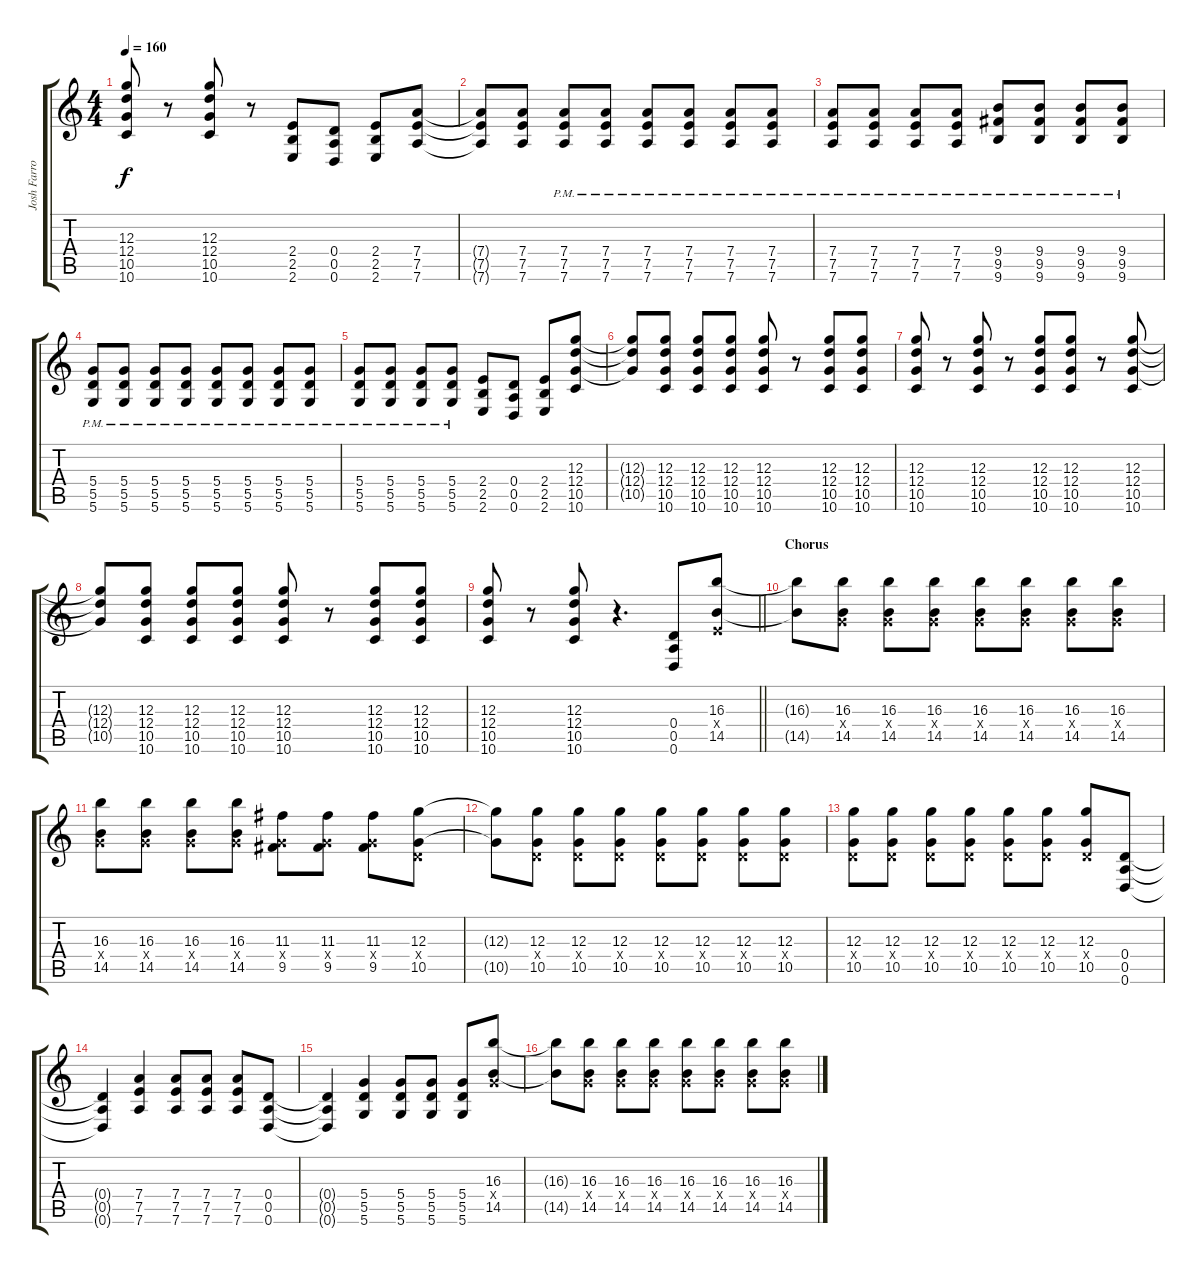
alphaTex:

\track ("Josh Farro" "Josh Farro") {instrument overdrivenguitar}
\staff {score tabs}
\tuning (E4 B3 G3 D3 A2 D2) {hide}
\ts (4 4)
\tempo 160
\clef g2
\ks c
(12.3 12.4 10.5 10.6).8{dy f} r.8 (12.3 12.4 10.5 10.6).8 r.8 (2.4 2.5 2.6).8 (0.4 0.5 0.6).8 (2.4 2.5 2.6).8 (7.4 7.5 7.6).8 |
(7.4{t} 7.5{t} 7.6{t}).8 (7.4 7.5 7.6).8 (7.4{pm} 7.5{pm} 7.6{pm}).8 (7.4{pm} 7.5{pm} 7.6{pm}).8 (7.4{pm} 7.5{pm} 7.6{pm}).8 (7.4{pm} 7.5{pm} 7.6{pm}).8 (7.4{pm} 7.5{pm} 7.6{pm}).8 (7.4{pm} 7.5{pm} 7.6{pm}).8 |
(7.4{pm} 7.5{pm} 7.6{pm}).8 (7.4{pm} 7.5{pm} 7.6{pm}).8 (7.4{pm} 7.5{pm} 7.6{pm}).8 (7.4{pm} 7.5{pm} 7.6{pm}).8 (9.4{pm} 9.5{pm} 9.6{pm}).8 (9.4{pm} 9.5{pm} 9.6{pm}).8 (9.4{pm} 9.5{pm} 9.6{pm}).8 (9.4{pm} 9.5{pm} 9.6{pm}).8 |
(5.4{pm} 5.5{pm} 5.6{pm}).8 (5.4{pm} 5.5{pm} 5.6{pm}).8 (5.4{pm} 5.5{pm} 5.6{pm}).8 (5.4{pm} 5.5{pm} 5.6{pm}).8 (5.4{pm} 5.5{pm} 5.6{pm}).8 (5.4{pm} 5.5{pm} 5.6{pm}).8 (5.4{pm} 5.5{pm} 5.6{pm}).8 (5.4{pm} 5.5{pm} 5.6{pm}).8 |
(5.4{pm} 5.5{pm} 5.6{pm}).8 (5.4{pm} 5.5{pm} 5.6{pm}).8 (5.4{pm} 5.5{pm} 5.6{pm}).8 (5.4{pm} 5.5{pm} 5.6{pm}).8 (2.4 2.5 2.6).8 (0.4 0.5 0.6).8 (2.4 2.5 2.6).8 (12.3 12.4 10.5 10.6).8 |
(12.3{t} 12.4{t} 10.5{t}).8 (12.3 12.4 10.5 10.6).8 (12.3 12.4 10.5 10.6).8 (12.3 12.4 10.5 10.6).8 (12.3 12.4 10.5 10.6).8 r.8 (12.3 12.4 10.5 10.6).8 (12.3 12.4 10.5 10.6).8 |
(12.3 12.4 10.5 10.6).8 r.8 (12.3 12.4 10.5 10.6).8 r.8 (12.3 12.4 10.5 10.6).8 (12.3 12.4 10.5 10.6).8 r.8 (12.3 12.4 10.5 10.6).8 |
(12.3{t} 12.4{t} 10.5{t}).8 (12.3 12.4 10.5 10.6).8 (12.3 12.4 10.5 10.6).8 (12.3 12.4 10.5 10.6).8 (12.3 12.4 10.5 10.6).8 r.8 (12.3 12.4 10.5 10.6).8 (12.3 12.4 10.5 10.6).8 |
\barLineRight lightlight
(12.3 12.4 10.5 10.6).8 r.8 (12.3 12.4 10.5 10.6).8 r.4{d} (0.4 0.5 0.6).8 (16.3 2.4{x} 14.5).8 |
\section ("" "Chorus")
(16.3{t} 14.5{t}).8 (16.3 5.4{x} 14.5).8 (16.3 5.4{x} 14.5).8 (16.3 5.4{x} 14.5).8 (16.3 5.4{x} 14.5).8 (16.3 5.4{x} 14.5).8 (16.3 5.4{x} 14.5).8 (16.3 5.4{x} 14.5).8 |
(16.3 5.4{x} 14.5).8 (16.3 5.4{x} 14.5).8 (16.3 5.4{x} 14.5).8 (16.3 5.4{x} 14.5).8 (11.3 5.4{x} 9.5).8 (11.3 5.4{x} 9.5).8 (11.3 5.4{x} 9.5).8 (12.3 0.4{x} 10.5).8 |
(12.3{t} 10.5{t}).8 (12.3 0.4{x} 10.5).8 (12.3 0.4{x} 10.5).8 (12.3 0.4{x} 10.5).8 (12.3 0.4{x} 10.5).8 (12.3 0.4{x} 10.5).8 (12.3 0.4{x} 10.5).8 (12.3 0.4{x} 10.5).8 |
(12.3 0.4{x} 10.5).8 (12.3 0.4{x} 10.5).8 (12.3 0.4{x} 10.5).8 (12.3 0.4{x} 10.5).8 (12.3 0.4{x} 10.5).8 (12.3 0.4{x} 10.5).8 (12.3 0.4{x} 10.5).8 (0.4 0.5 0.6).8 |
(0.4{t} 0.5{t} 0.6{t}).4 (7.4 7.5 7.6).4 (7.4 7.5 7.6).8 (7.4 7.5 7.6).8 (7.4 7.5 7.6).8 (0.4 0.5 0.6).8 |
(0.4{t} 0.5{t} 0.6{t}).4 (5.4 5.5 5.6).4 (5.4 5.5 5.6).8 (5.4 5.5 5.6).8 (5.4 5.5 5.6).8 (16.3 5.4{x} 14.5).8 |
(16.3{t} 14.5{t}).8 (16.3 5.4{x} 14.5).8 (16.3 5.4{x} 14.5).8 (16.3 5.4{x} 14.5).8 (16.3 5.4{x} 14.5).8 (16.3 5.4{x} 14.5).8 (16.3 5.4{x} 14.5).8 (16.3 5.4{x} 14.5).8
